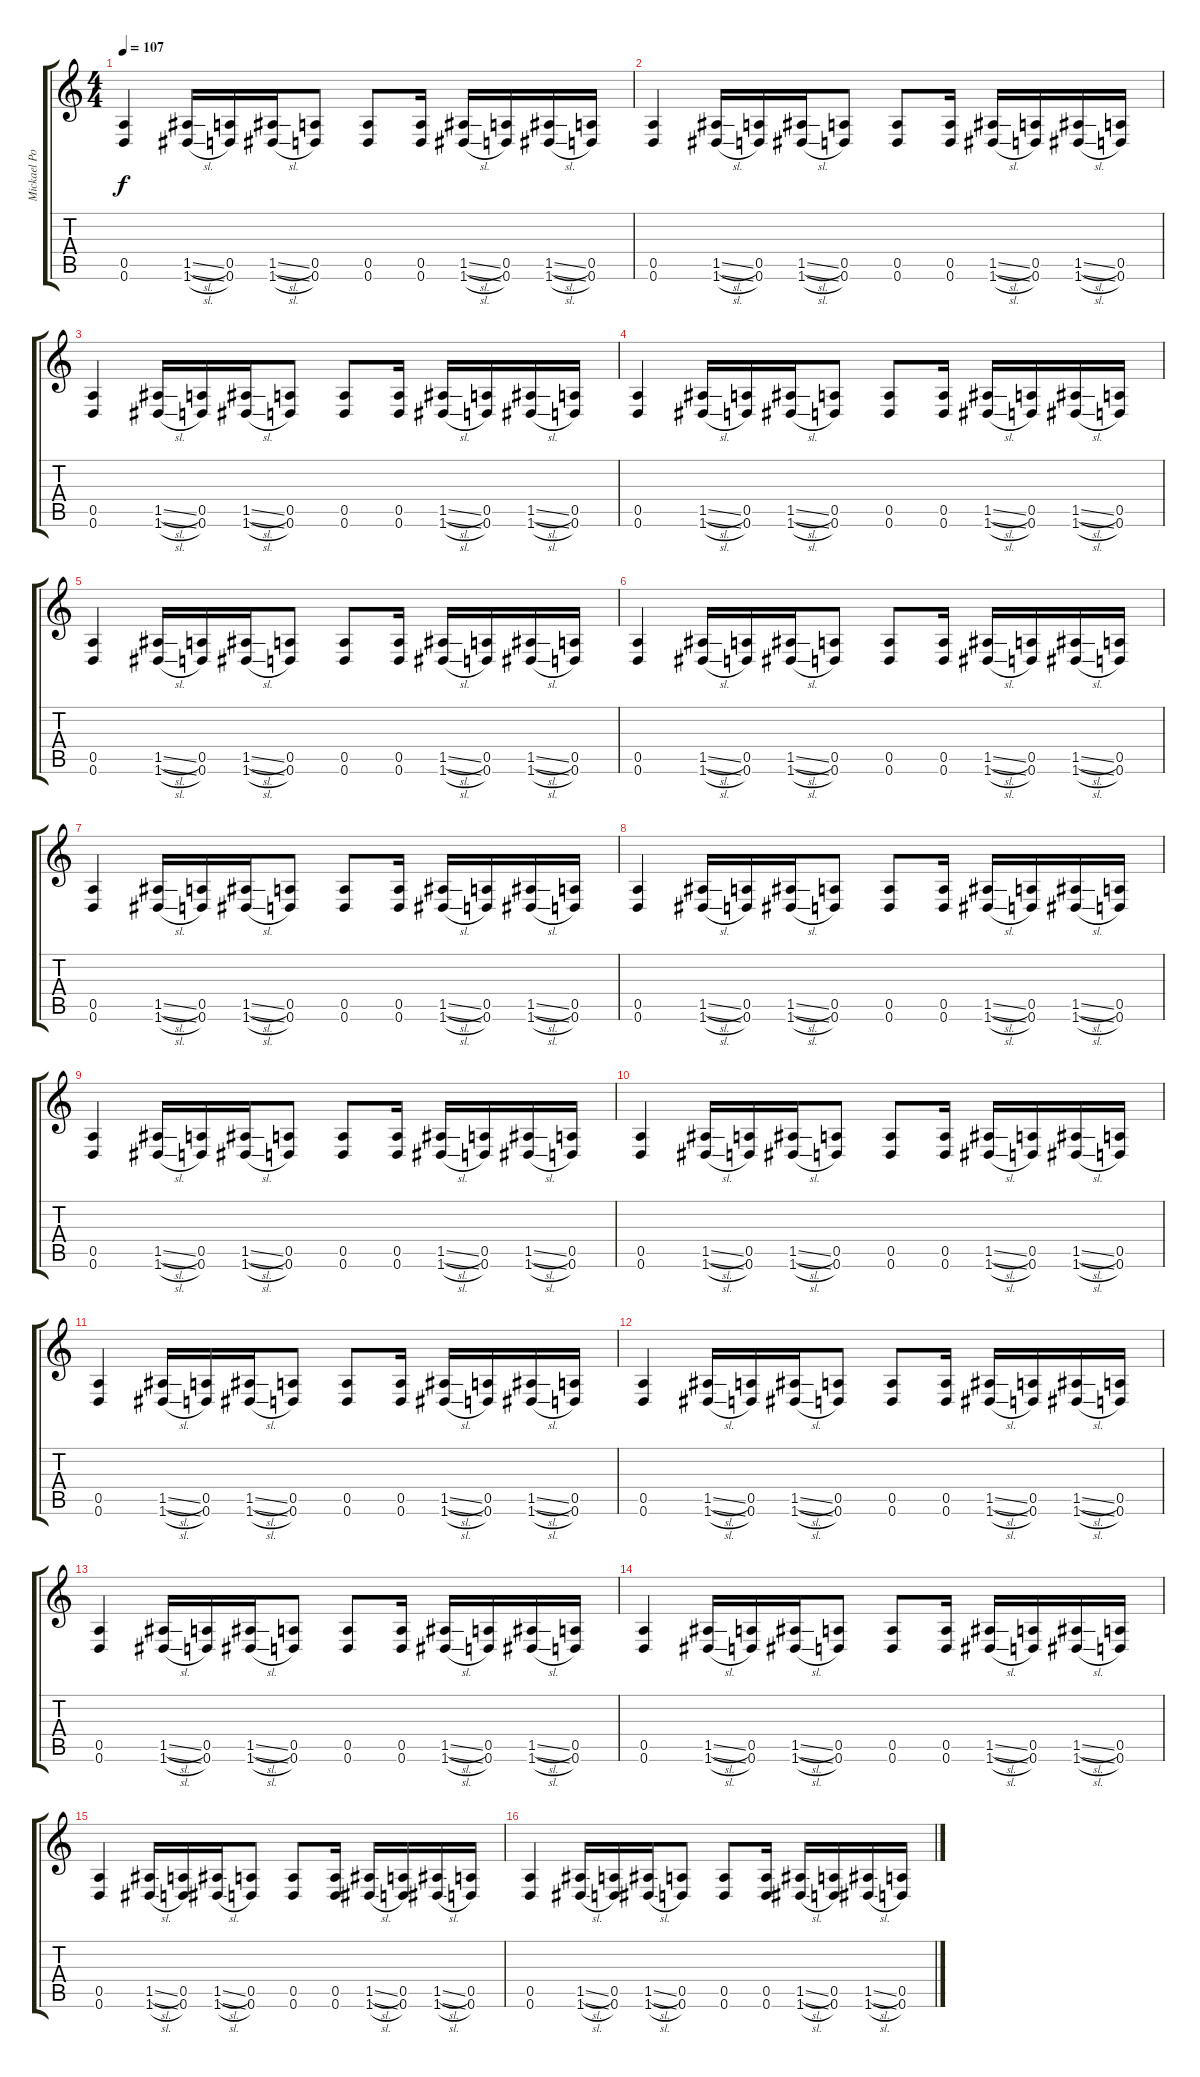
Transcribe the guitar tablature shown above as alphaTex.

\track ("Mickael Poulsen (Rythm guitar)" "Mickael Po") {instrument distortionguitar}
\staff {score tabs}
\tuning (E4 B3 G3 D3 A2 D2) {hide}
\ts (4 4)
\tempo 107
\clef g2
\ks c
(0.5 0.6).4{dy f} (1.5{sl} 1.6{sl}).16 (0.5 0.6).16 (1.5{sl} 1.6{sl}).16 (0.5 0.6).8 (0.5 0.6).8 (0.5 0.6).16 (1.5{sl} 1.6{sl}).16 (0.5 0.6).16 (1.5{sl} 1.6{sl}).16 (0.5 0.6).16 |
(0.5 0.6).4 (1.5{sl} 1.6{sl}).16 (0.5 0.6).16 (1.5{sl} 1.6{sl}).16 (0.5 0.6).8 (0.5 0.6).8 (0.5 0.6).16 (1.5{sl} 1.6{sl}).16 (0.5 0.6).16 (1.5{sl} 1.6{sl}).16 (0.5 0.6).16 |
(0.5 0.6).4 (1.5{sl} 1.6{sl}).16 (0.5 0.6).16 (1.5{sl} 1.6{sl}).16 (0.5 0.6).8 (0.5 0.6).8 (0.5 0.6).16 (1.5{sl} 1.6{sl}).16 (0.5 0.6).16 (1.5{sl} 1.6{sl}).16 (0.5 0.6).16 |
(0.5 0.6).4 (1.5{sl} 1.6{sl}).16 (0.5 0.6).16 (1.5{sl} 1.6{sl}).16 (0.5 0.6).8 (0.5 0.6).8 (0.5 0.6).16 (1.5{sl} 1.6{sl}).16 (0.5 0.6).16 (1.5{sl} 1.6{sl}).16 (0.5 0.6).16 |
(0.5 0.6).4 (1.5{sl} 1.6{sl}).16 (0.5 0.6).16 (1.5{sl} 1.6{sl}).16 (0.5 0.6).8 (0.5 0.6).8 (0.5 0.6).16 (1.5{sl} 1.6{sl}).16 (0.5 0.6).16 (1.5{sl} 1.6{sl}).16 (0.5 0.6).16 |
(0.5 0.6).4 (1.5{sl} 1.6{sl}).16 (0.5 0.6).16 (1.5{sl} 1.6{sl}).16 (0.5 0.6).8 (0.5 0.6).8 (0.5 0.6).16 (1.5{sl} 1.6{sl}).16 (0.5 0.6).16 (1.5{sl} 1.6{sl}).16 (0.5 0.6).16 |
(0.5 0.6).4 (1.5{sl} 1.6{sl}).16 (0.5 0.6).16 (1.5{sl} 1.6{sl}).16 (0.5 0.6).8 (0.5 0.6).8 (0.5 0.6).16 (1.5{sl} 1.6{sl}).16 (0.5 0.6).16 (1.5{sl} 1.6{sl}).16 (0.5 0.6).16 |
(0.5 0.6).4 (1.5{sl} 1.6{sl}).16 (0.5 0.6).16 (1.5{sl} 1.6{sl}).16 (0.5 0.6).8 (0.5 0.6).8 (0.5 0.6).16 (1.5{sl} 1.6{sl}).16 (0.5 0.6).16 (1.5{sl} 1.6{sl}).16 (0.5 0.6).16 |
(0.5 0.6).4 (1.5{sl} 1.6{sl}).16 (0.5 0.6).16 (1.5{sl} 1.6{sl}).16 (0.5 0.6).8 (0.5 0.6).8 (0.5 0.6).16 (1.5{sl} 1.6{sl}).16 (0.5 0.6).16 (1.5{sl} 1.6{sl}).16 (0.5 0.6).16 |
(0.5 0.6).4 (1.5{sl} 1.6{sl}).16 (0.5 0.6).16 (1.5{sl} 1.6{sl}).16 (0.5 0.6).8 (0.5 0.6).8 (0.5 0.6).16 (1.5{sl} 1.6{sl}).16 (0.5 0.6).16 (1.5{sl} 1.6{sl}).16 (0.5 0.6).16 |
(0.5 0.6).4 (1.5{sl} 1.6{sl}).16 (0.5 0.6).16 (1.5{sl} 1.6{sl}).16 (0.5 0.6).8 (0.5 0.6).8 (0.5 0.6).16 (1.5{sl} 1.6{sl}).16 (0.5 0.6).16 (1.5{sl} 1.6{sl}).16 (0.5 0.6).16 |
(0.5 0.6).4 (1.5{sl} 1.6{sl}).16 (0.5 0.6).16 (1.5{sl} 1.6{sl}).16 (0.5 0.6).8 (0.5 0.6).8 (0.5 0.6).16 (1.5{sl} 1.6{sl}).16 (0.5 0.6).16 (1.5{sl} 1.6{sl}).16 (0.5 0.6).16 |
(0.5 0.6).4 (1.5{sl} 1.6{sl}).16 (0.5 0.6).16 (1.5{sl} 1.6{sl}).16 (0.5 0.6).8 (0.5 0.6).8 (0.5 0.6).16 (1.5{sl} 1.6{sl}).16 (0.5 0.6).16 (1.5{sl} 1.6{sl}).16 (0.5 0.6).16 |
(0.5 0.6).4 (1.5{sl} 1.6{sl}).16 (0.5 0.6).16 (1.5{sl} 1.6{sl}).16 (0.5 0.6).8 (0.5 0.6).8 (0.5 0.6).16 (1.5{sl} 1.6{sl}).16 (0.5 0.6).16 (1.5{sl} 1.6{sl}).16 (0.5 0.6).16 |
(0.5 0.6).4 (1.5{sl} 1.6{sl}).16 (0.5 0.6).16 (1.5{sl} 1.6{sl}).16 (0.5 0.6).8 (0.5 0.6).8 (0.5 0.6).16 (1.5{sl} 1.6{sl}).16 (0.5 0.6).16 (1.5{sl} 1.6{sl}).16 (0.5 0.6).16 |
(0.5 0.6).4 (1.5{sl} 1.6{sl}).16 (0.5 0.6).16 (1.5{sl} 1.6{sl}).16 (0.5 0.6).8 (0.5 0.6).8 (0.5 0.6).16 (1.5{sl} 1.6{sl}).16 (0.5 0.6).16 (1.5{sl} 1.6{sl}).16 (0.5 0.6).16
